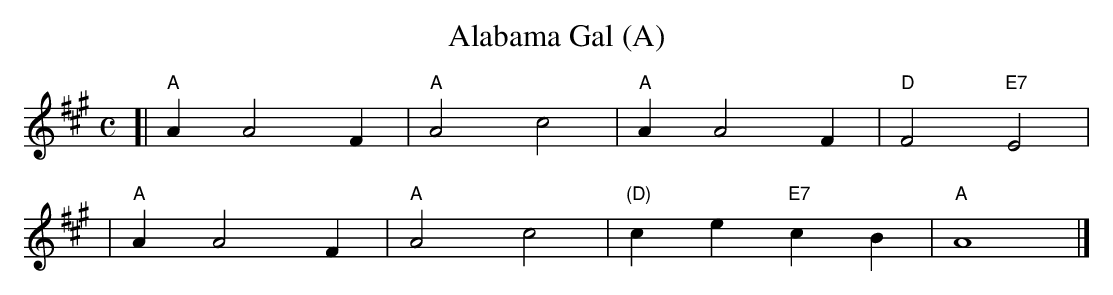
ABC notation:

X:1
T: Alabama Gal (A)
M: C
L: 1/8
K: A
[| "A"A2 A4 F2 | "A"A4 c4 | "A"A2 A4 F2 | "D"F4 "E7"E4 |
| "A"A2 A4 F2 | "A"A4 c4 | "(D)"c2 e2 "E7"c2 B2 | "A"A8 |]
